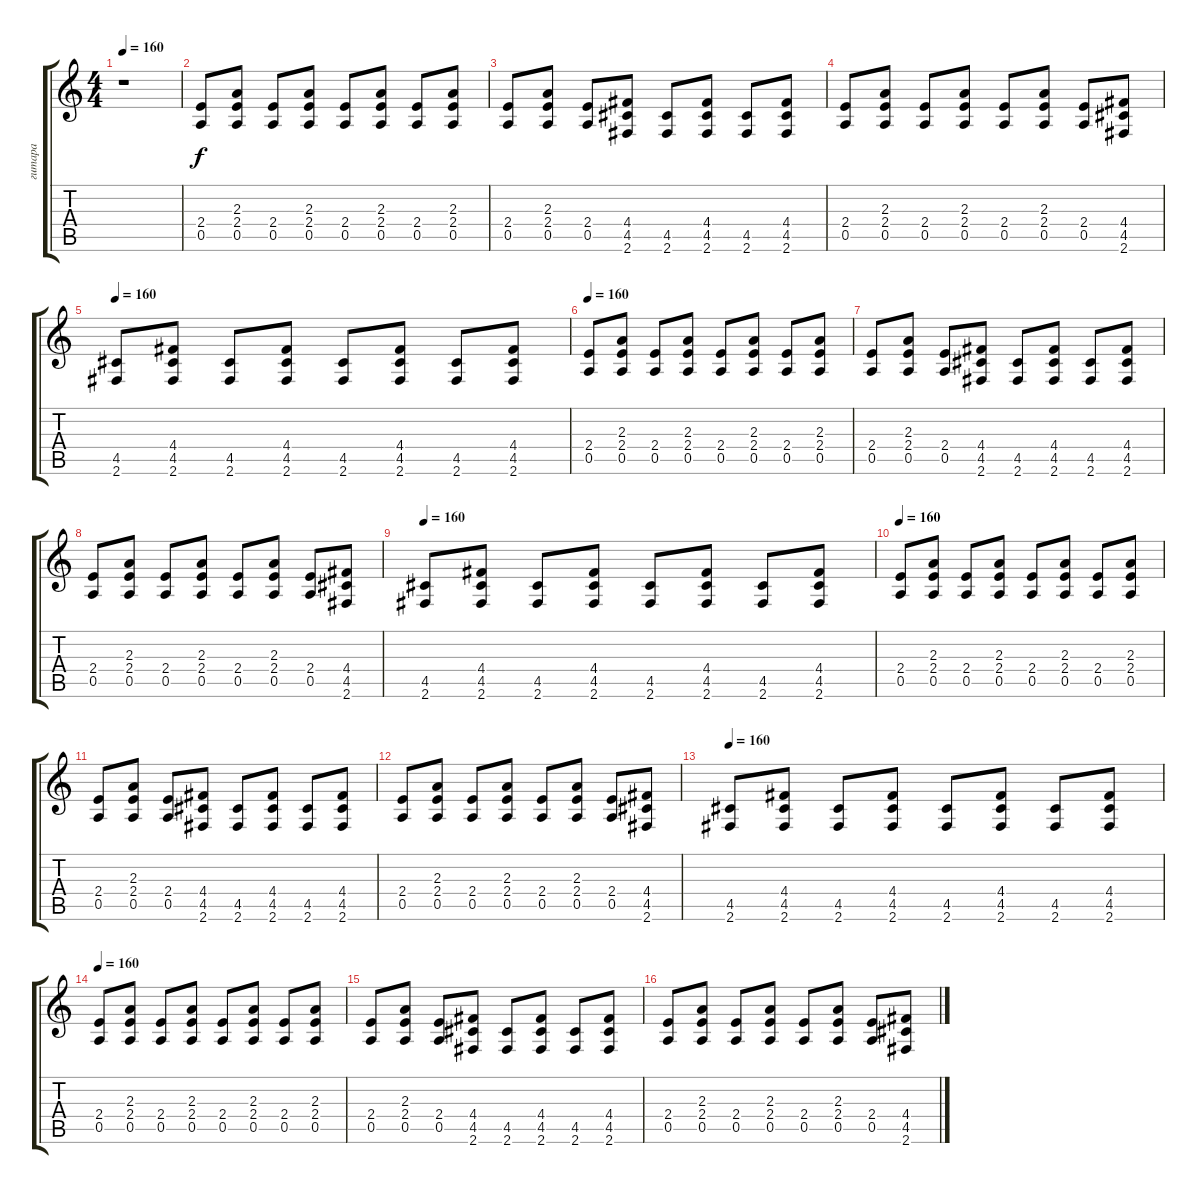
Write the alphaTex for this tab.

\track ("гитара" "гитара") {instrument distortionguitar}
\staff {score tabs}
\tuning (E4 B3 G3 D3 A2 E2) {hide}
\ts (4 4)
\tempo 160
\clef g2
\ks c
r.1{dy f instrument distortionguitar} |
(2.4 0.5).8 (2.3 2.4 0.5).8 (2.4 0.5).8 (2.3 2.4 0.5).8 (2.4 0.5).8 (2.3 2.4 0.5).8 (2.4 0.5).8 (2.3 2.4 0.5).8 |
(2.4 0.5).8 (2.3 2.4 0.5).8 (2.4 0.5).8 (4.4 4.5 2.6).8 (4.5 2.6).8 (4.4 4.5 2.6).8 (4.5 2.6).8 (4.4 4.5 2.6).8 |
(2.4 0.5).8 (2.3 2.4 0.5).8 (2.4 0.5).8 (2.3 2.4 0.5).8 (2.4 0.5).8 (2.3 2.4 0.5).8 (2.4 0.5).8 (4.4 4.5 2.6).8 |
\tempo 160
(4.5 2.6).8 (4.4 4.5 2.6).8 (4.5 2.6).8 (4.4 4.5 2.6).8 (4.5 2.6).8 (4.4 4.5 2.6).8 (4.5 2.6).8 (4.4 4.5 2.6).8 |
\tempo 160
(2.4 0.5).8 (2.3 2.4 0.5).8 (2.4 0.5).8 (2.3 2.4 0.5).8 (2.4 0.5).8 (2.3 2.4 0.5).8 (2.4 0.5).8 (2.3 2.4 0.5).8 |
(2.4 0.5).8 (2.3 2.4 0.5).8 (2.4 0.5).8 (4.4 4.5 2.6).8 (4.5 2.6).8 (4.4 4.5 2.6).8 (4.5 2.6).8 (4.4 4.5 2.6).8 |
(2.4 0.5).8 (2.3 2.4 0.5).8 (2.4 0.5).8 (2.3 2.4 0.5).8 (2.4 0.5).8 (2.3 2.4 0.5).8 (2.4 0.5).8 (4.4 4.5 2.6).8 |
\tempo 160
(4.5 2.6).8 (4.4 4.5 2.6).8 (4.5 2.6).8 (4.4 4.5 2.6).8 (4.5 2.6).8 (4.4 4.5 2.6).8 (4.5 2.6).8 (4.4 4.5 2.6).8 |
\tempo 160
(2.4 0.5).8 (2.3 2.4 0.5).8 (2.4 0.5).8 (2.3 2.4 0.5).8 (2.4 0.5).8 (2.3 2.4 0.5).8 (2.4 0.5).8 (2.3 2.4 0.5).8 |
(2.4 0.5).8 (2.3 2.4 0.5).8 (2.4 0.5).8 (4.4 4.5 2.6).8 (4.5 2.6).8 (4.4 4.5 2.6).8 (4.5 2.6).8 (4.4 4.5 2.6).8 |
(2.4 0.5).8 (2.3 2.4 0.5).8 (2.4 0.5).8 (2.3 2.4 0.5).8 (2.4 0.5).8 (2.3 2.4 0.5).8 (2.4 0.5).8 (4.4 4.5 2.6).8 |
\tempo 160
(4.5 2.6).8 (4.4 4.5 2.6).8 (4.5 2.6).8 (4.4 4.5 2.6).8 (4.5 2.6).8 (4.4 4.5 2.6).8 (4.5 2.6).8 (4.4 4.5 2.6).8 |
\tempo 160
(2.4 0.5).8 (2.3 2.4 0.5).8 (2.4 0.5).8 (2.3 2.4 0.5).8 (2.4 0.5).8 (2.3 2.4 0.5).8 (2.4 0.5).8 (2.3 2.4 0.5).8 |
(2.4 0.5).8 (2.3 2.4 0.5).8 (2.4 0.5).8 (4.4 4.5 2.6).8 (4.5 2.6).8 (4.4 4.5 2.6).8 (4.5 2.6).8 (4.4 4.5 2.6).8 |
(2.4 0.5).8 (2.3 2.4 0.5).8 (2.4 0.5).8 (2.3 2.4 0.5).8 (2.4 0.5).8 (2.3 2.4 0.5).8 (2.4 0.5).8 (4.4 4.5 2.6).8
